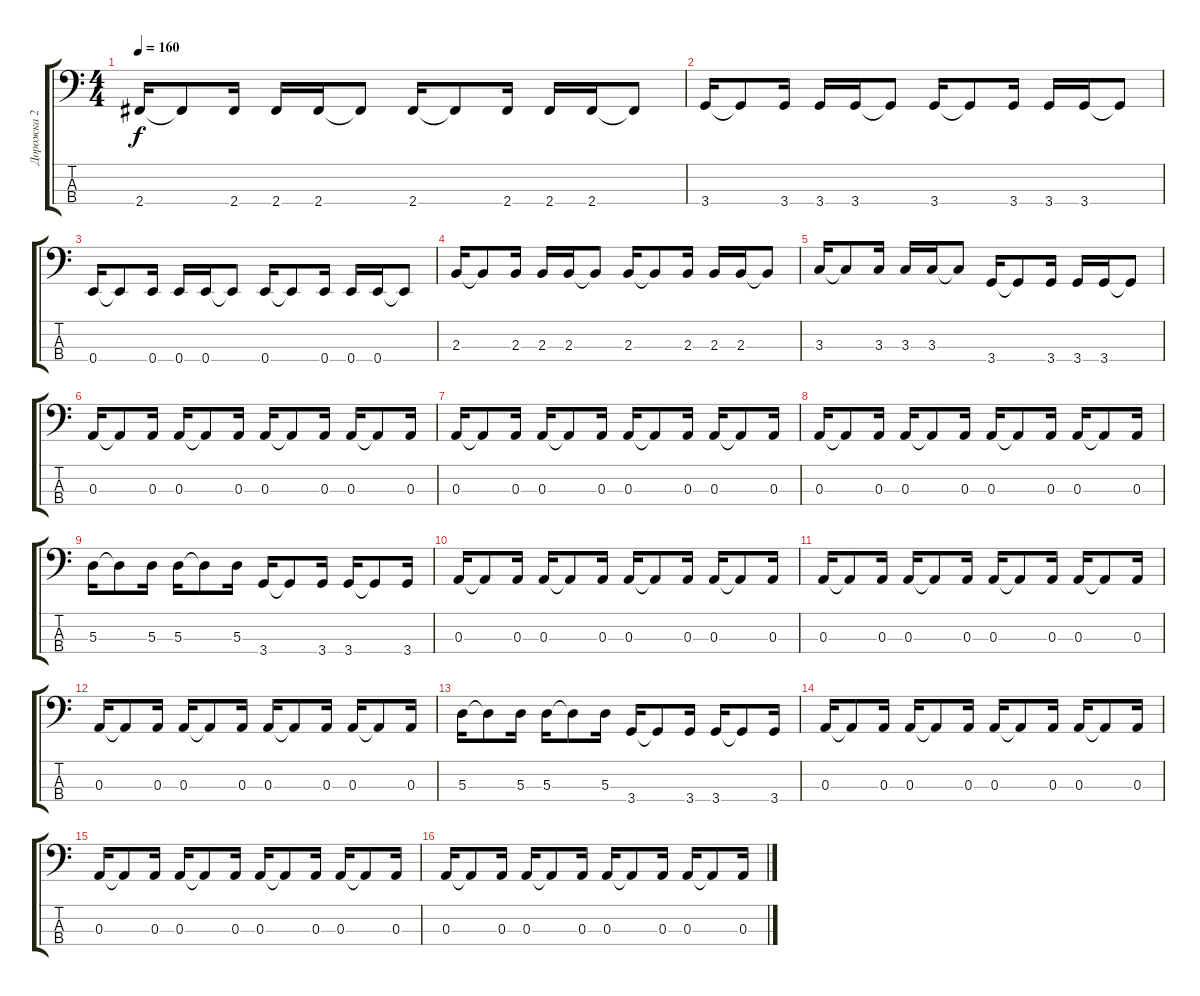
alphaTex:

\track ("Дорожка 2" "Дорожка 2") {instrument electricbassfinger}
\staff {score tabs}
\tuning (G2 D2 A1 E1) {hide}
\ts (4 4)
\tempo 160
\clef f4
\ks c
2.4.16{dy f} 2.4{t}.8 2.4.16 2.4.16 2.4.16 2.4{t}.8 2.4.16 2.4{t}.8 2.4.16 2.4.16 2.4.16 2.4{t}.8 |
3.4.16 3.4{t}.8 3.4.16 3.4.16 3.4.16 3.4{t}.8 3.4.16 3.4{t}.8 3.4.16 3.4.16 3.4.16 3.4{t}.8 |
0.4.16 0.4{t}.8 0.4.16 0.4.16 0.4.16 0.4{t}.8 0.4.16 0.4{t}.8 0.4.16 0.4.16 0.4.16 0.4{t}.8 |
2.3.16 2.3{t}.8 2.3.16 2.3.16 2.3.16 2.3{t}.8 2.3.16 2.3{t}.8 2.3.16 2.3.16 2.3.16 2.3{t}.8 |
3.3.16 3.3{t}.8 3.3.16 3.3.16 3.3.16 3.3{t}.8 3.4.16 3.4{t}.8 3.4.16 3.4.16 3.4.16 3.4{t}.8 |
0.3.16 0.3{t}.8 0.3.16 0.3.16 0.3{t}.8 0.3.16 0.3.16 0.3{t}.8 0.3.16 0.3.16 0.3{t}.8 0.3.16 |
0.3.16 0.3{t}.8 0.3.16 0.3.16 0.3{t}.8 0.3.16 0.3.16 0.3{t}.8 0.3.16 0.3.16 0.3{t}.8 0.3.16 |
0.3.16 0.3{t}.8 0.3.16 0.3.16 0.3{t}.8 0.3.16 0.3.16 0.3{t}.8 0.3.16 0.3.16 0.3{t}.8 0.3.16 |
5.3.16 5.3{t}.8 5.3.16 5.3.16 5.3{t}.8 5.3.16 3.4.16 3.4{t}.8 3.4.16 3.4.16 3.4{t}.8 3.4.16 |
0.3.16 0.3{t}.8 0.3.16 0.3.16 0.3{t}.8 0.3.16 0.3.16 0.3{t}.8 0.3.16 0.3.16 0.3{t}.8 0.3.16 |
0.3.16 0.3{t}.8 0.3.16 0.3.16 0.3{t}.8 0.3.16 0.3.16 0.3{t}.8 0.3.16 0.3.16 0.3{t}.8 0.3.16 |
0.3.16 0.3{t}.8 0.3.16 0.3.16 0.3{t}.8 0.3.16 0.3.16 0.3{t}.8 0.3.16 0.3.16 0.3{t}.8 0.3.16 |
5.3.16 5.3{t}.8 5.3.16 5.3.16 5.3{t}.8 5.3.16 3.4.16 3.4{t}.8 3.4.16 3.4.16 3.4{t}.8 3.4.16 |
0.3.16 0.3{t}.8 0.3.16 0.3.16 0.3{t}.8 0.3.16 0.3.16 0.3{t}.8 0.3.16 0.3.16 0.3{t}.8 0.3.16 |
0.3.16 0.3{t}.8 0.3.16 0.3.16 0.3{t}.8 0.3.16 0.3.16 0.3{t}.8 0.3.16 0.3.16 0.3{t}.8 0.3.16 |
0.3.16 0.3{t}.8 0.3.16 0.3.16 0.3{t}.8 0.3.16 0.3.16 0.3{t}.8 0.3.16 0.3.16 0.3{t}.8 0.3.16
